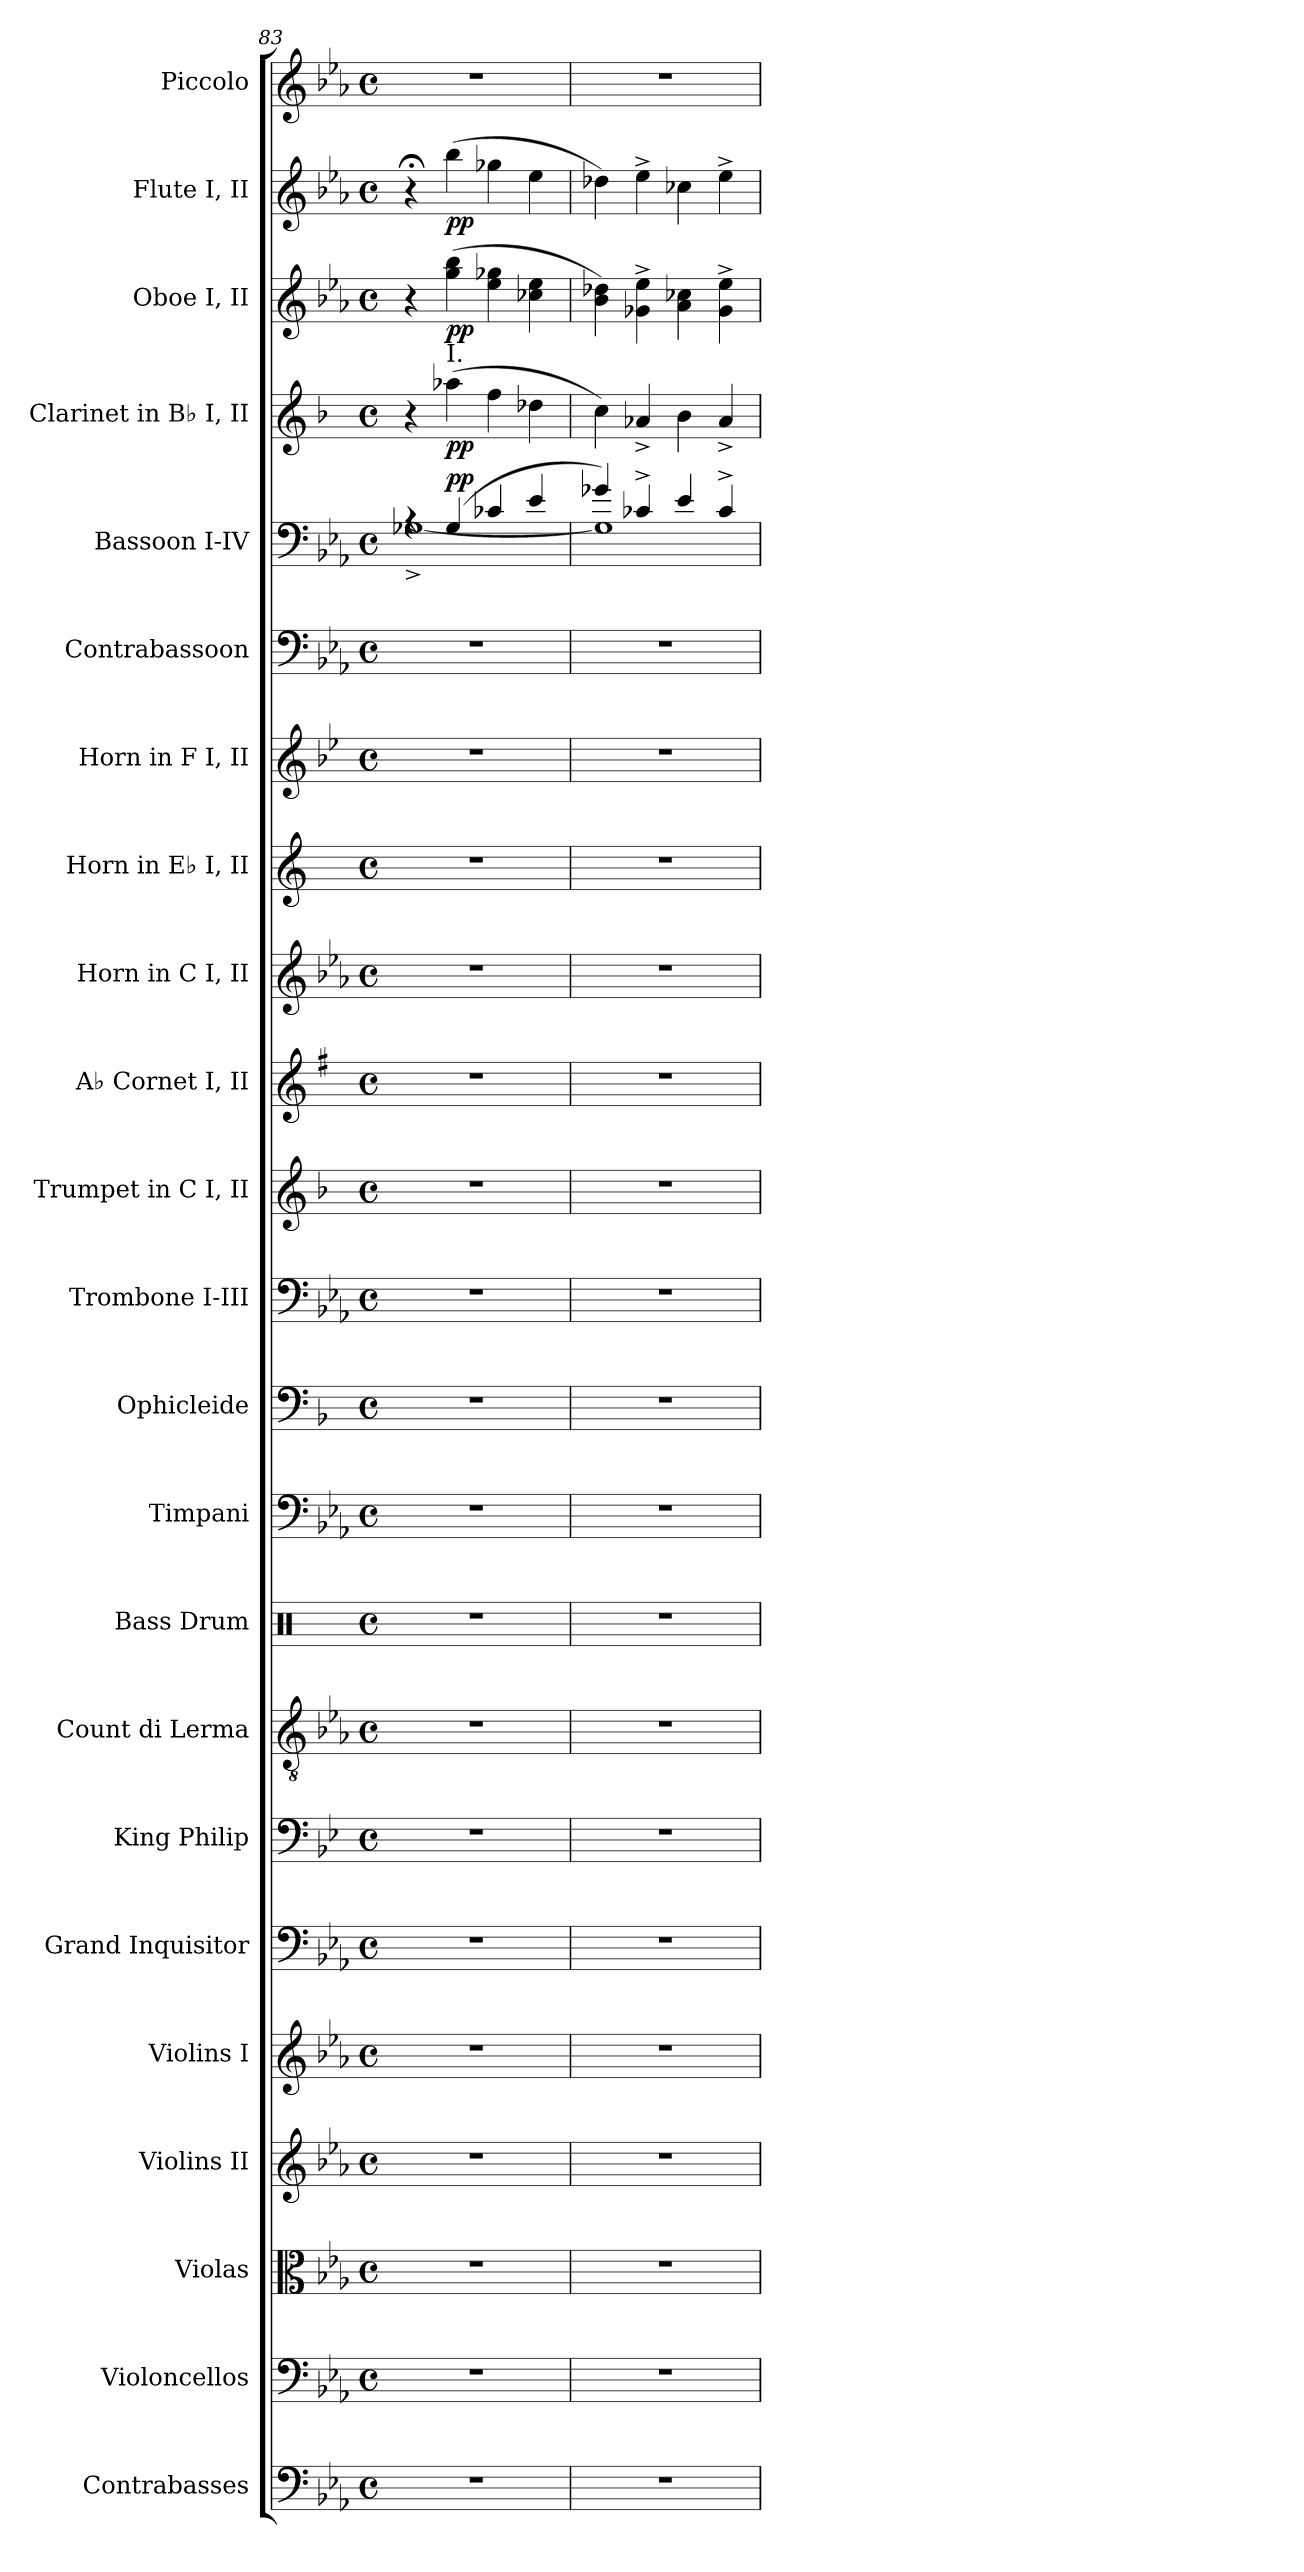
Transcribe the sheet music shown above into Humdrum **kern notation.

**kern	**kern	**kern	**kern	**kern	**kern	**kern	**kern	**kern	**kern	**kern	**kern	**kern	**kern	**kern	**kern	**kern	**kern	**kern	**dynam	**kern	**dynam	**kern	**dynam	**kern	**dynam	**kern
*part23	*part22	*part21	*part20	*part19	*part18	*part17	*part16	*part15	*part14	*part13	*part12	*part11	*part10	*part9	*part8	*part7	*part6	*part5	*part5	*part4	*part4	*part3	*part3	*part2	*part2	*part1
*staff23	*staff22	*staff21	*staff20	*staff19	*staff18	*staff17	*staff16	*staff15	*staff14	*staff13	*staff12	*staff11	*staff10	*staff9	*staff8	*staff7	*staff6	*staff5	*staff5	*staff4	*staff4	*staff3	*staff3	*staff2	*staff2	*staff1
*I"Contrabasses	*I"Violoncellos	*I"Violas	*I"Violins II	*I"Violins I	*I"Grand Inquisitor	*I"King Philip	*I"Count di Lerma	*I"Bass Drum	*I"Timpani	*I"Ophicleide	*I"Trombone I-III	*I"Trumpet in C I, II	*I"A♭ Cornet I, II	*I"Horn in C I, II	*I"Horn in E♭ I, II	*I"Horn in F I, II	*I"Contrabassoon	*I"Bassoon I-IV	*	*I"Clarinet in B♭ I, II	*	*I"Oboe I, II	*	*I"Flute I, II	*	*I"Piccolo
*I'Cb.	*I'Vc.	*I'Vla.	*I'Vln. II	*I'Vln. I	*I'G.I.	*I'K.P.	*I'di L.	*I'BD	*I'Timp.	*I'Oph.	*I'Tbn. I-III	*	*I'A ♭ Cnt. I, II	*	*	*	*I'Cbsn.	*I'Bsn. I-IV	*	*	*	*I'Ob. I, II	*	*I'Fl. I, II	*	*I'Picc.
!!LO:PB:g=z
*clefF4	*clefF4	*clefC3	*clefG2	*clefG2	*clefF4	*clefF4	*clefGv2	*clefX	*clefF4	*clefF4	*clefF4	*clefG2	*clefG2	*clefG2	*clefG2	*clefG2	*clefF4	*clefF4	*	*clefG2	*	*clefG2	*	*clefG2	*	*clefG2
*ITrd7c12	*	*	*	*	*	*ITrd4c7	*	*	*	*ITrd1c2	*	*ITrd1c2	*ITrd2c4	*ITrd7c12	*ITrd5c9	*ITrd4c7	*ITrd7c12	*	*	*ITrd1c2	*	*	*	*	*	*ITrd-7c-12
*k[b-e-a-]	*k[b-e-a-]	*k[b-e-a-]	*k[b-e-a-]	*k[b-e-a-]	*k[b-e-a-]	*k[b-e-a-]	*k[b-e-a-]	*k[]	*k[b-e-a-]	*k[b-e-a-]	*k[b-e-a-]	*k[b-e-a-]	*k[b-e-a-]	*k[b-e-a-]	*k[b-e-a-]	*k[b-e-a-]	*k[b-e-a-]	*k[b-e-a-]	*	*k[b-e-a-]	*	*k[b-e-a-]	*	*k[b-e-a-]	*	*k[b-e-a-]
*M4/4	*M4/4	*M4/4	*M4/4	*M4/4	*M4/4	*M4/4	*M4/4	*M4/4	*M4/4	*M4/4	*M4/4	*M4/4	*M4/4	*M4/4	*M4/4	*M4/4	*M4/4	*M4/4	*	*M4/4	*	*M4/4	*	*M4/4	*	*M4/4
*met(c)	*met(c)	*met(c)	*met(c)	*met(c)	*met(c)	*met(c)	*met(c)	*met(c)	*met(c)	*met(c)	*met(c)	*met(c)	*met(c)	*met(c)	*met(c)	*met(c)	*met(c)	*met(c)	*	*met(c)	*	*met(c)	*	*met(c)	*	*met(c)
*MM118	*MM118	*MM118	*MM118	*MM118	*MM118	*MM118	*MM118	*MM118	*MM118	*MM118	*MM118	*MM118	*MM118	*MM118	*MM118	*MM118	*MM118	*MM118	*	*MM118	*	*MM118	*	*MM118	*	*MM118
=83	=83	=83	=83	=83	=83	=83	=83	=83	=83	=83	=83	=83	=83	=83	=83	=83	=83	=83	=83	=83	=83	=83	=83	=83	=83	=83
*	*	*	*	*	*	*	*	*	*	*	*	*	*	*	*	*	*	*^	*	*	*	*	*	*	*	*
1r	1r	1r	1r	1r	1r	1r	1r	1r	1r	1r	1r	1r	1r	1r	1r	1r	1r	4rA	[1G-X^	.	4r	.	4r	.	4r;<	.	1r
!	!	!	!	!	!	!	!	!	!	!	!	!	!	!	!	!	!	!	!	!	!LO:TX:a:t=I.	!	!	!	!	!	!
!	!	!	!	!	!	!	!	!	!	!	!	!	!	!	!	!	!	!	!	!LO:DY:a	!	!LO:DY:b	!	!LO:DY:b	!	!LO:DY:b	!
.	.	.	.	.	.	.	.	.	.	.	.	.	.	.	.	.	.	(>4G-/	.	pp	(>4gg-X\	pp	(>4gg\ 4bb-\	pp	(>4bb-\	pp	.
.	.	.	.	.	.	.	.	.	.	.	.	.	.	.	.	.	.	4c-X/	.	.	4ee-\	.	4ee-\ 4gg-X\	.	4gg-X\	.	.
.	.	.	.	.	.	.	.	.	.	.	.	.	.	.	.	.	.	4e-/	.	.	4cc-X\	.	4cc-X\ 4ee-\	.	4ee-\	.	.
=84	=84	=84	=84	=84	=84	=84	=84	=84	=84	=84	=84	=84	=84	=84	=84	=84	=84	=84	=84	=84	=84	=84	=84	=84	=84	=84	=84
*	*	*	*	*	*	*	*	*	*	*	*	*	*	*	*	*	*	*	*	*	*	*	*	*	*	*	*^
1r	1r	1r	1r	1r	1r	1r	1r	1r	1r	1r	1r	1r	1r	1r	1r	1r	1r	4g-X/)	1G-]	.	4b-\)	.	4b-\ 4dd-X\)	.	4dd-X\)	.	1r	4ryy
*	*	*	*	*	*	*	*	*	*	*	*	*	*	*	*	*	*	*	*	*	*	*	*	*	*	*	*MM108	*
.	.	.	.	.	.	.	.	.	.	.	.	.	.	.	.	.	.	4c-X^/	.	.	4g-X^/	.	4g-X\^ 4ee-\^	.	4ee-^\	.	.	2.ryy
.	.	.	.	.	.	.	.	.	.	.	.	.	.	.	.	.	.	4e-/	.	.	4a-\	.	4a-\ 4cc-X\	.	4cc-X\	.	.	.
.	.	.	.	.	.	.	.	.	.	.	.	.	.	.	.	.	.	4c-^/	.	.	4g-^/	.	4g-\^ 4ee-\^	.	4ee-^\	.	.	.
*	*	*	*	*	*	*	*	*	*	*	*	*	*	*	*	*	*	*v	*v	*	*	*	*	*	*	*	*v	*v
=	=	=	=	=	=	=	=	=	=	=	=	=	=	=	=	=	=	=	=	=	=	=	=	=	=	=
*-	*-	*-	*-	*-	*-	*-	*-	*-	*-	*-	*-	*-	*-	*-	*-	*-	*-	*-	*-	*-	*-	*-	*-	*-	*-	*-
